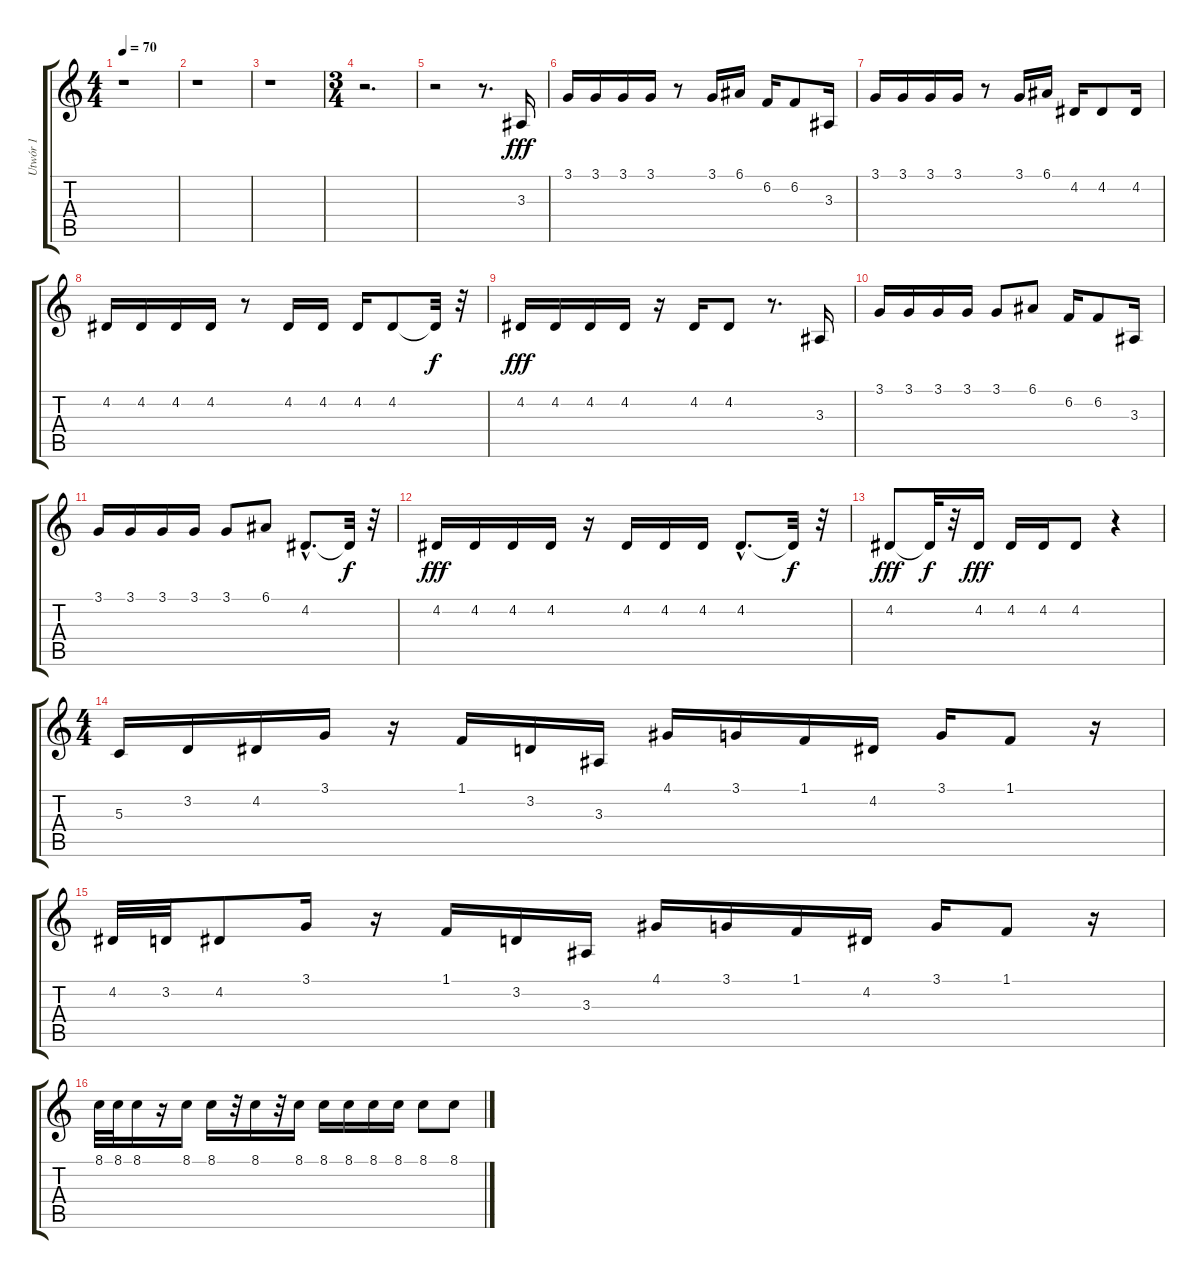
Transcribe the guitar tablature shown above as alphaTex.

\track ("Utwór 1" "Utwór 1") {instrument acousticgrandpiano}
\staff {score tabs}
\tuning (E4 B3 G3 D3 A2 E2) {hide}
\ts (4 4)
\tempo 70
\clef g2
\ks c
r.1{dy fff instrument acousticgrandpiano} |
r.1 |
r.1 |
\ts (3 4)
r.2{d} |
r.2 r.8{d} 3.3.16 |
3.1.16 3.1.16 3.1.16 3.1.16 r.8 3.1.16 6.1.16 6.2.16 6.2.8 3.3.16 |
3.1.16 3.1.16 3.1.16 3.1.16 r.8 3.1.16 6.1.16 4.2.16 4.2.8 4.2.16 |
4.2.16 4.2.16 4.2.16 4.2.16 r.8 4.2.16 4.2.16 4.2.16 4.2.8 4.2{t}.32{dy f} r.32 |
4.2.16{dy fff} 4.2.16 4.2.16 4.2.16 r.16 4.2.16 4.2.8 r.8{d} 3.3.16 |
3.1.16 3.1.16 3.1.16 3.1.16 3.1.8 6.1.8 6.2.16 6.2.8 3.3.16 |
3.1.16 3.1.16 3.1.16 3.1.16 3.1.8 6.1.8 4.2{hac}.8{d} 4.2{t}.32{dy f} r.32 |
4.2.16{dy fff} 4.2.16 4.2.16 4.2.16 r.16 4.2.16 4.2.16 4.2.16 4.2{hac}.8{d} 4.2{t}.32{dy f} r.32 |
4.2.8{dy fff} 4.2{t}.32{dy f} r.32 4.2.16{dy fff} 4.2.16 4.2.16 4.2.8 r.4 |
\ts (4 4)
5.3.16 3.2.16 4.2.16 3.1.16 r.16 1.1.16 3.2.16 3.3.16 4.1.16 3.1.16 1.1.16 4.2.16 3.1.16 1.1.8 r.16 |
4.2.32 3.2.32 4.2.8 3.1.16 r.16 1.1.16 3.2.16 3.3.16 4.1.16 3.1.16 1.1.16 4.2.16 3.1.16 1.1.8 r.16 |
8.1.32 8.1.32 8.1.16 r.16 8.1.16 8.1.16 r.32 8.1.16 r.32 8.1.16 8.1.16 8.1.16 8.1.16 8.1.16 8.1.8 8.1.8
